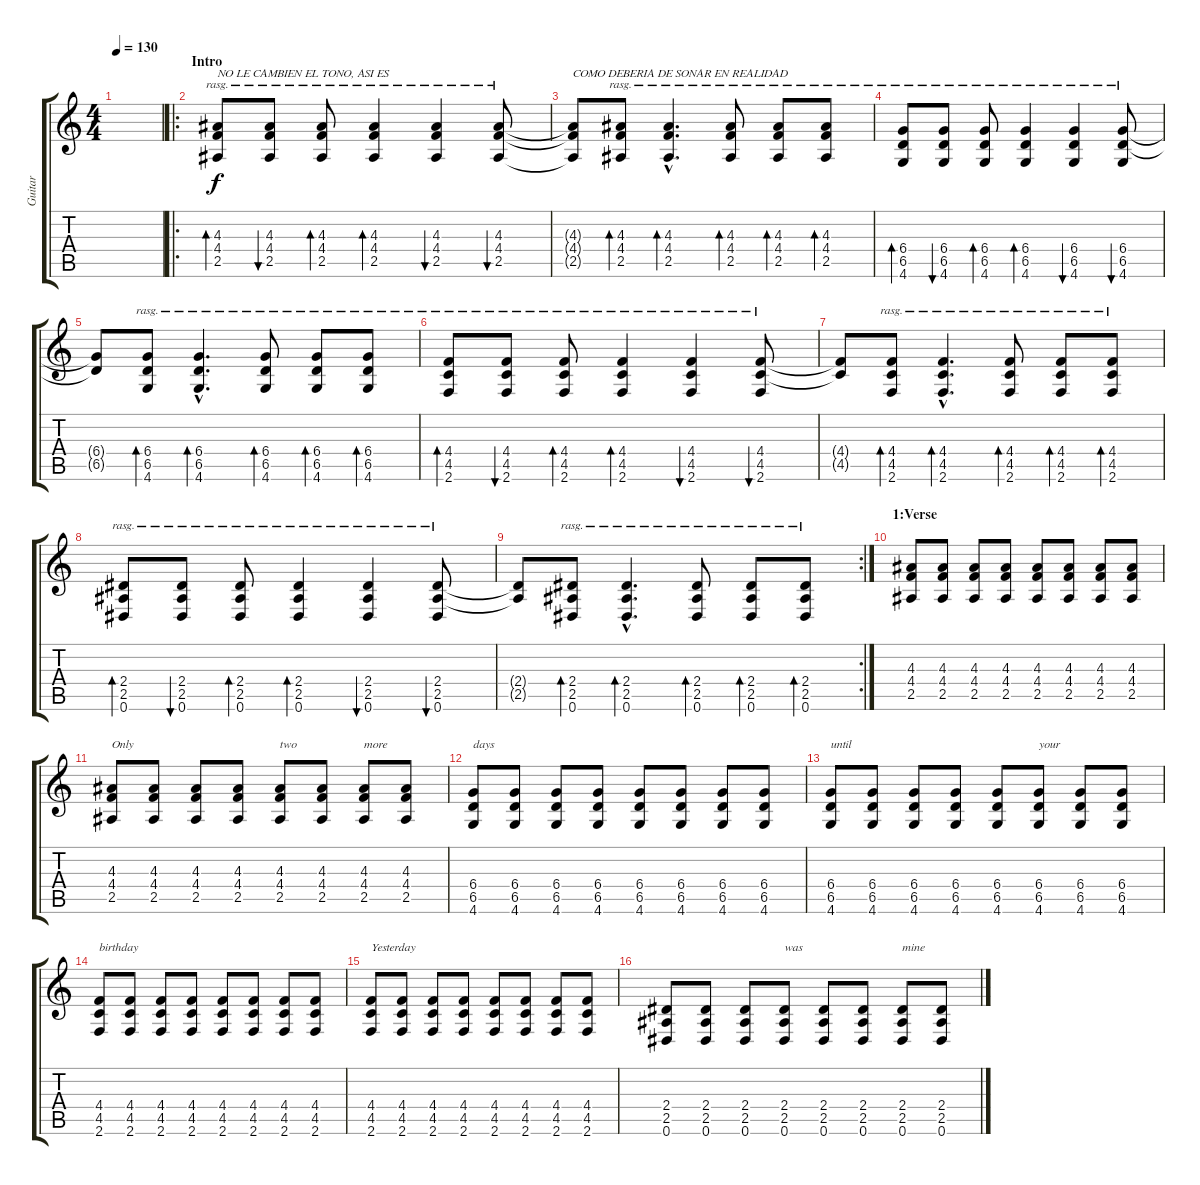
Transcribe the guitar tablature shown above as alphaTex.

\track ("Guitar " "Guitar ") {instrument acousticguitarsteel}
\staff {score tabs}
\tuning (Eb4 Bb3 Gb3 Db3 Ab2 Eb2) {hide}
\ts (4 4)
\tempo 130
\clef g2
\ks c
|
\ro
\section ("" "Intro")
(4.3 4.4 2.5).8{bd 480 rasg ii txt "NO LE CAMBIEN EL TONO, ASI ES "} (4.3 4.4 2.5).8{bu 60 rasg ii} (4.3 4.4 2.5).8{bd 120 rasg ii} (4.3 4.4 2.5).4{bd 120 rasg ii} (4.3 4.4 2.5).4{bu 120 rasg ii} (4.3 4.4 2.5).8{bu 120 rasg ii} |
(4.3{t} 4.4{t} 2.5{t}).8{txt "COMO DEBERIA DE SONAR EN REALIDAD"} (4.3 4.4 2.5).8{bd 120 rasg ii} (4.3{hac} 4.4{hac} 2.5{hac}).4{d bd 120 rasg ii} (4.3 4.4 2.5).8{bd 120 rasg ii} (4.3 4.4 2.5).8{bd 120 rasg ii} (4.3 4.4 2.5).8{bd 120 rasg ii} |
(6.4 6.5 4.6).8{bd 120 rasg ii} (6.4 6.5 4.6).8{bu 60 rasg ii} (6.4 6.5 4.6).8{bd 120 rasg ii} (6.4 6.5 4.6).4{bd 120 rasg ii} (6.4 6.5 4.6).4{bu 120 rasg ii} (6.4 6.5 4.6).8{bu 120 rasg ii} |
(6.4{t} 6.5{t}).8 (6.4 6.5 4.6).8{bd 120 rasg ii} (6.4{hac} 6.5{hac} 4.6{hac}).4{d bd 120 rasg ii} (6.4 6.5 4.6).8{bd 120 rasg ii} (6.4 6.5 4.6).8{bd 120 rasg ii} (6.4 6.5 4.6).8{bd 120 rasg ii} |
(4.4 4.5 2.6).8{bd 120 rasg ii} (4.4 4.5 2.6).8{bu 60 rasg ii} (4.4 4.5 2.6).8{bd 120 rasg ii} (4.4 4.5 2.6).4{bd 120 rasg ii} (4.4 4.5 2.6).4{bu 120 rasg ii} (4.4 4.5 2.6).8{bu 120 rasg ii} |
(4.4{t} 4.5{t}).8 (4.4 4.5 2.6).8{bd 120 rasg ii} (4.4{hac} 4.5{hac} 2.6{hac}).4{d bd 120 rasg ii} (4.4 4.5 2.6).8{bd 120 rasg ii} (4.4 4.5 2.6).8{bd 120 rasg ii} (4.4 4.5 2.6).8{bd 120 rasg ii} |
(2.4 2.5 0.6).8{bd 120 rasg ii} (2.4 2.5 0.6).8{bu 60 rasg ii} (2.4 2.5 0.6).8{bd 120 rasg ii} (2.4 2.5 0.6).4{bd 120 rasg ii} (2.4 2.5 0.6).4{bu 120 rasg ii} (2.4 2.5 0.6).8{bu 120 rasg ii} |
\rc 2
(2.4{t} 2.5{t}).8 (2.4 2.5 0.6).8{bd 120 rasg ii} (2.4{hac} 2.5{hac} 0.6{hac}).4{d bd 120 rasg ii} (2.4 2.5 0.6).8{bd 120 rasg ii} (2.4 2.5 0.6).8{bd 120 rasg ii} (2.4 2.5 0.6).8{bd 120 rasg ii} |
\section ("" "1:Verse")
(4.3 4.4 2.5).8 (4.3 4.4 2.5).8 (4.3 4.4 2.5).8 (4.3 4.4 2.5).8 (4.3 4.4 2.5).8 (4.3 4.4 2.5).8 (4.3 4.4 2.5).8 (4.3 4.4 2.5).8 |
(4.3 4.4 2.5).8{txt "Only "} (4.3 4.4 2.5).8 (4.3 4.4 2.5).8 (4.3 4.4 2.5).8 (4.3 4.4 2.5).8{txt "two "} (4.3 4.4 2.5).8 (4.3 4.4 2.5).8{txt "more "} (4.3 4.4 2.5).8 |
(6.4 6.5 4.6).8{txt "days"} (6.4 6.5 4.6).8 (6.4 6.5 4.6).8 (6.4 6.5 4.6).8 (6.4 6.5 4.6).8 (6.4 6.5 4.6).8 (6.4 6.5 4.6).8 (6.4 6.5 4.6).8 |
(6.4 6.5 4.6).8{txt "until "} (6.4 6.5 4.6).8 (6.4 6.5 4.6).8 (6.4 6.5 4.6).8 (6.4 6.5 4.6).8 (6.4 6.5 4.6).8{txt "your "} (6.4 6.5 4.6).8 (6.4 6.5 4.6).8 |
(4.4 4.5 2.6).8{txt "birthday"} (4.4 4.5 2.6).8 (4.4 4.5 2.6).8 (4.4 4.5 2.6).8 (4.4 4.5 2.6).8 (4.4 4.5 2.6).8 (4.4 4.5 2.6).8 (4.4 4.5 2.6).8 |
(4.4 4.5 2.6).8{txt "Yesterday "} (4.4 4.5 2.6).8 (4.4 4.5 2.6).8 (4.4 4.5 2.6).8 (4.4 4.5 2.6).8 (4.4 4.5 2.6).8 (4.4 4.5 2.6).8 (4.4 4.5 2.6).8 |
(2.4 2.5 0.6).8 (2.4 2.5 0.6).8 (2.4 2.5 0.6).8 (2.4 2.5 0.6).8{txt "was "} (2.4 2.5 0.6).8 (2.4 2.5 0.6).8 (2.4 2.5 0.6).8{txt "mine"} (2.4 2.5 0.6).8
